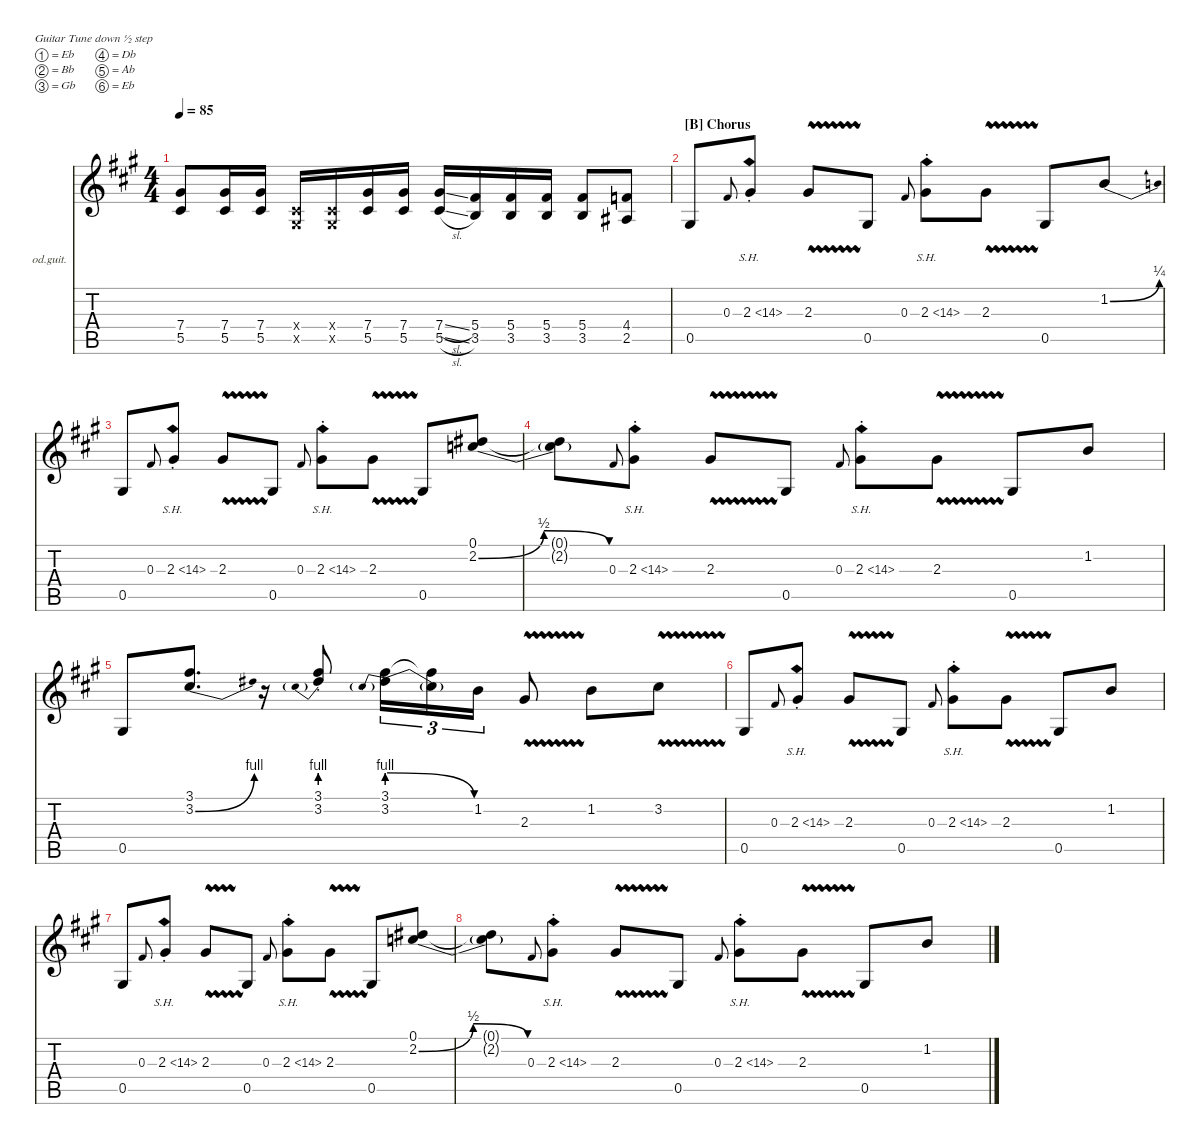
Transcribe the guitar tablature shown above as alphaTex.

\defaultSystemsLayout 4
\hideDynamics
\bracketExtendMode nobrackets
\firstSystemTrackNameOrientation horizontal
\otherSystemsTrackNameOrientation horizontal
\track ("Rhythm Guitar 1 (James)" "od.guit.") {instrument overdrivenguitar}
\staff {score tabs}
\tuning (Eb4 Bb3 Gb3 Db3 Ab2 Eb2)
\ts (4 4)
\tempo 85
\clef g2
\ks a
(7.4{acc #} 5.5{acc #}).8{dy mf beam Up} (7.4{acc #} 5.5{acc #}).16{beam Up} (7.4{acc #} 5.5{acc #}).16{beam Up} (0.4{x acc #} 0.5{x acc #}).16{beam Up} (0.4{x acc #} 0.5{x acc #}).16{beam Up} (7.4{acc #} 5.5{acc #}).16{beam Up} (7.4{acc #} 5.5{acc #}).16{beam Up} (7.4{sl acc #} 5.5{sl acc #}).16{beam Up} (3.5{acc forcenatural} 5.4{acc #}).16{beam Up} (3.5{acc forcenatural} 5.4{acc #}).16{beam Up} (3.5{acc forcenatural} 5.4{acc #}).16{beam Up} (3.5{acc forcenatural} 5.4{acc #}).8{beam Up} (2.5{acc #} 4.4{acc forcenatural}).8{beam Up} |
\section ("B" "Chorus")
0.5{acc #}.8{beam Up} 0.3{acc #}.8{gr onbeat beam Up} 2.3{sh 12 st acc #}.8{beam Up} 2.3{vw acc #}.8{beam Up} 0.5{acc #}.8{beam Up} 0.3{acc #}.8{gr onbeat beam Up} 2.3{sh 12 st acc #}.8{beam Down} 2.3{vw acc #}.8{beam Down} 0.5{acc #}.8{beam Up} 1.2{be (bend 0 0 24 1) acc forcenatural}.8{beam Up} |
0.5{acc #}.8{beam Up} 0.3{acc #}.8{gr onbeat beam Up} 2.3{sh 12 st acc #}.8{beam Up} 2.3{vw acc #}.8{beam Up} 0.5{acc #}.8{beam Up} 0.3{acc #}.8{gr onbeat beam Up} 2.3{sh 12 st acc #}.8{beam Down} 2.3{vw acc #}.8{beam Down} 0.5{acc #}.8{beam Up} (2.2{be (bendrelease 9.6 0 18 2 27.599999999999998 2 37.199999999999996 0) acc forcenatural} 0.1{acc #}).8{beam Up} |
(0.1{t acc #} 2.2{t acc forcenatural}).8{beam Down} 0.3{acc #}.8{gr onbeat beam Up} 2.3{sh 12 st acc #}.8{beam Down} 2.3{vw acc #}.8{beam Up} 0.5{acc #}.8{beam Up} 0.3{acc #}.8{gr onbeat beam Up} 2.3{sh 12 st acc #}.8{beam Down} 2.3{vw acc #}.8{beam Down} 0.5{acc #}.8{beam Up} 1.2{acc forcenatural}.8{beam Up} |
0.5{acc #}.8{beam Up} (3.2{be (bend 17.4 0 45 4) acc #} 3.1{acc #}).8{d beam Up} r.16{beam Up} (3.1{st acc #} 3.2{be (prebend 0 4 60 4) st}).8{beam Down} (3.2{be (prebendrelease 0 4 43.8 0)} 3.1{acc #}).16{tu (3 2) beam Down} (3.2{t acc #} 3.1{t acc #}).16{tu (3 2) beam Down} 1.2{acc forcenatural}.16{tu (3 2) beam Down} 2.3{vw acc #}.8{beam Up} 1.2{acc forcenatural}.8{beam Down} 3.2{vw acc #}.8{beam Down} |
0.5{acc #}.8{beam Up} 0.3{acc #}.8{gr onbeat beam Up} 2.3{sh 12 st acc #}.8{beam Up} 2.3{vw acc #}.8{beam Up} 0.5{acc #}.8{beam Up} 0.3{acc #}.8{gr onbeat beam Up} 2.3{sh 12 st acc #}.8{beam Down} 2.3{vw acc #}.8{beam Down} 0.5{acc #}.8{beam Up} 1.2{acc forcenatural}.8{beam Up} |
0.5{acc #}.8{beam Up} 0.3{acc #}.8{gr onbeat beam Up} 2.3{sh 12 st acc #}.8{beam Up} 2.3{vw acc #}.8{beam Up} 0.5{acc #}.8{beam Up} 0.3{acc #}.8{gr onbeat beam Up} 2.3{sh 12 st acc #}.8{beam Down} 2.3{vw acc #}.8{beam Down} 0.5{acc #}.8{beam Up} (2.2{be (bendrelease 9.6 0 18 2 27.599999999999998 2 37.199999999999996 0) acc forcenatural} 0.1{acc #}).8{beam Up} |
(0.1{t acc #} 2.2{t acc forcenatural}).8{beam Down} 0.3{acc #}.8{gr onbeat beam Up} 2.3{sh 12 st acc #}.8{beam Down} 2.3{vw acc #}.8{beam Up} 0.5{acc #}.8{beam Up} 0.3{acc #}.8{gr onbeat beam Up} 2.3{sh 12 st acc #}.8{beam Down} 2.3{vw acc #}.8{beam Down} 0.5{acc #}.8{beam Up} 1.2{acc forcenatural}.8{beam Up}
